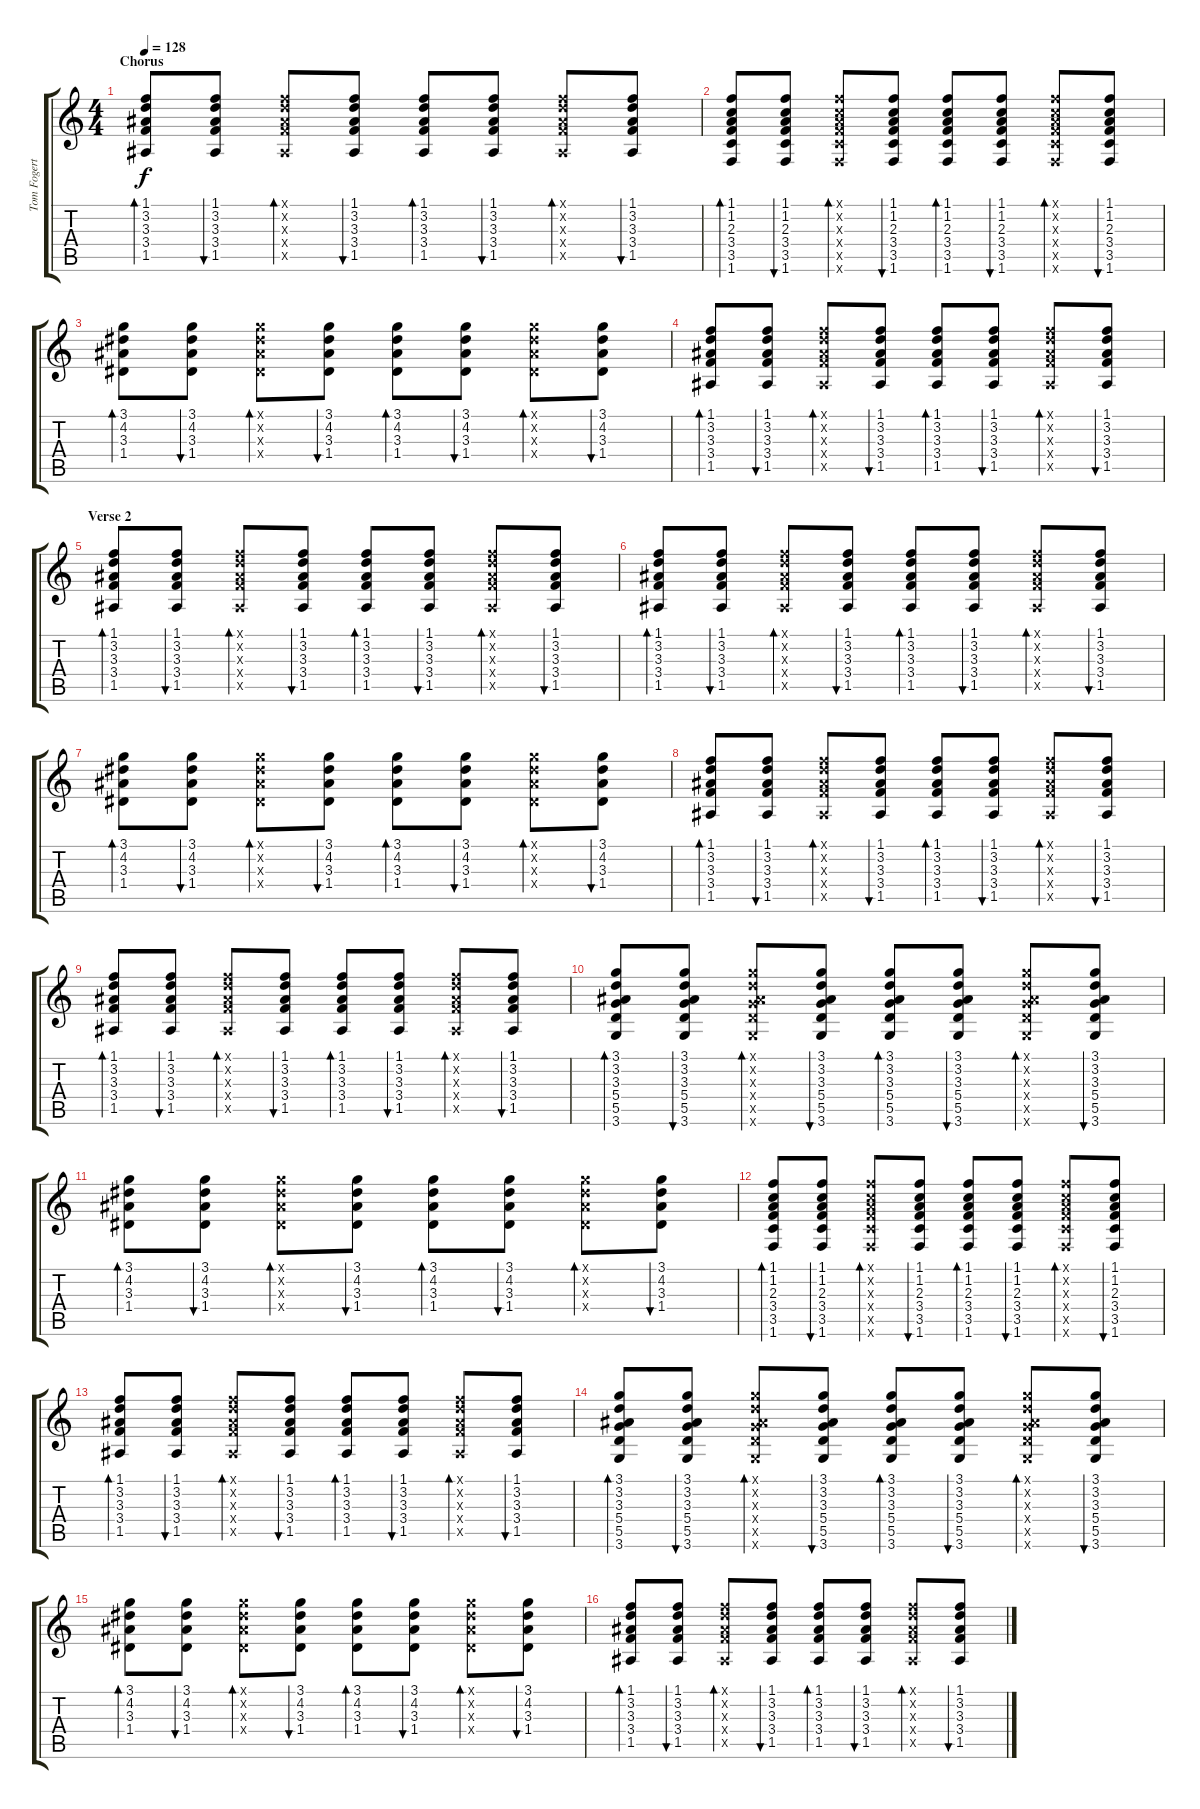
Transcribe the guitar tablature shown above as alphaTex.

\track ("Tom Fogerty" "Tom Fogert") {instrument acousticguitarsteel}
\staff {score tabs}
\tuning (E4 B3 G3 D3 A2 E2) {hide}
\ts (4 4)
\section ("" "Chorus")
\tempo 128
\clef g2
\ks c
(1.1 3.2 3.3 3.4 1.5).8{bd 60 dy f} (1.1 3.2 3.3 3.4 1.5).8{bu 60} (1.1{x} 3.2{x} 3.3{x} 3.4{x} 1.5{x}).8{bd 60} (1.1 3.2 3.3 3.4 1.5).8{bu 60} (1.1 3.2 3.3 3.4 1.5).8{bd 60} (1.1 3.2 3.3 3.4 1.5).8{bu 60} (1.1{x} 3.2{x} 3.3{x} 3.4{x} 1.5{x}).8{bd 60} (1.1 3.2 3.3 3.4 1.5).8{bu 60} |
(1.1 1.2 2.3 3.4 3.5 1.6).8{bd 60} (1.1 1.2 2.3 3.4 3.5 1.6).8{bu 60} (1.1{x} 1.2{x} 2.3{x} 3.4{x} 3.5{x} 1.6{x}).8{bd 60} (1.1 1.2 2.3 3.4 3.5 1.6).8{bu 60} (1.1 1.2 2.3 3.4 3.5 1.6).8{bd 60} (1.1 1.2 2.3 3.4 3.5 1.6).8{bu 60} (1.1{x} 1.2{x} 2.3{x} 3.4{x} 3.5{x} 1.6{x}).8{bd 60} (1.1 1.2 2.3 3.4 3.5 1.6).8{bu 60} |
(3.1 4.2 3.3 1.4).8{bd 60} (3.1 4.2 3.3 1.4).8{bu 60} (3.1{x} 4.2{x} 3.3{x} 1.4{x}).8{bd 60} (3.1 4.2 3.3 1.4).8{bu 60} (3.1 4.2 3.3 1.4).8{bd 60} (3.1 4.2 3.3 1.4).8{bu 60} (3.1{x} 4.2{x} 3.3{x} 1.4{x}).8{bd 60} (3.1 4.2 3.3 1.4).8{bu 60} |
(1.1 3.2 3.3 3.4 1.5).8{bd 60} (1.1 3.2 3.3 3.4 1.5).8{bu 60} (1.1{x} 3.2{x} 3.3{x} 3.4{x} 1.5{x}).8{bd 60} (1.1 3.2 3.3 3.4 1.5).8{bu 60} (1.1 3.2 3.3 3.4 1.5).8{bd 60} (1.1 3.2 3.3 3.4 1.5).8{bu 60} (1.1{x} 3.2{x} 3.3{x} 3.4{x} 1.5{x}).8{bd 60} (1.1 3.2 3.3 3.4 1.5).8{bu 60} |
\section ("" "Verse 2")
(1.1 3.2 3.3 3.4 1.5).8{bd 60} (1.1 3.2 3.3 3.4 1.5).8{bu 60} (1.1{x} 3.2{x} 3.3{x} 3.4{x} 1.5{x}).8{bd 60} (1.1 3.2 3.3 3.4 1.5).8{bu 60} (1.1 3.2 3.3 3.4 1.5).8{bd 60} (1.1 3.2 3.3 3.4 1.5).8{bu 60} (1.1{x} 3.2{x} 3.3{x} 3.4{x} 1.5{x}).8{bd 60} (1.1 3.2 3.3 3.4 1.5).8{bu 60} |
(1.1 3.2 3.3 3.4 1.5).8{bd 60} (1.1 3.2 3.3 3.4 1.5).8{bu 60} (1.1{x} 3.2{x} 3.3{x} 3.4{x} 1.5{x}).8{bd 60} (1.1 3.2 3.3 3.4 1.5).8{bu 60} (1.1 3.2 3.3 3.4 1.5).8{bd 60} (1.1 3.2 3.3 3.4 1.5).8{bu 60} (1.1{x} 3.2{x} 3.3{x} 3.4{x} 1.5{x}).8{bd 60} (1.1 3.2 3.3 3.4 1.5).8{bu 60} |
(3.1 4.2 3.3 1.4).8{bd 60} (3.1 4.2 3.3 1.4).8{bu 60} (3.1{x} 4.2{x} 3.3{x} 1.4{x}).8{bd 60} (3.1 4.2 3.3 1.4).8{bu 60} (3.1 4.2 3.3 1.4).8{bd 60} (3.1 4.2 3.3 1.4).8{bu 60} (3.1{x} 4.2{x} 3.3{x} 1.4{x}).8{bd 60} (3.1 4.2 3.3 1.4).8{bu 60} |
(1.1 3.2 3.3 3.4 1.5).8{bd 60} (1.1 3.2 3.3 3.4 1.5).8{bu 60} (1.1{x} 3.2{x} 3.3{x} 3.4{x} 1.5{x}).8{bd 60} (1.1 3.2 3.3 3.4 1.5).8{bu 60} (1.1 3.2 3.3 3.4 1.5).8{bd 60} (1.1 3.2 3.3 3.4 1.5).8{bu 60} (1.1{x} 3.2{x} 3.3{x} 3.4{x} 1.5{x}).8{bd 60} (1.1 3.2 3.3 3.4 1.5).8{bu 60} |
(1.1 3.2 3.3 3.4 1.5).8{bd 60} (1.1 3.2 3.3 3.4 1.5).8{bu 60} (1.1{x} 3.2{x} 3.3{x} 3.4{x} 1.5{x}).8{bd 60} (1.1 3.2 3.3 3.4 1.5).8{bu 60} (1.1 3.2 3.3 3.4 1.5).8{bd 60} (1.1 3.2 3.3 3.4 1.5).8{bu 60} (1.1{x} 3.2{x} 3.3{x} 3.4{x} 1.5{x}).8{bd 60} (1.1 3.2 3.3 3.4 1.5).8{bu 60} |
(3.1 3.2 3.3 5.4 5.5 3.6).8{bd 60} (3.1 3.2 3.3 5.4 5.5 3.6).8{bu 60} (3.1{x} 3.2{x} 3.3{x} 5.4{x} 5.5{x} 3.6{x}).8{bd 60} (3.1 3.2 3.3 5.4 5.5 3.6).8{bu 60} (3.1 3.2 3.3 5.4 5.5 3.6).8{bd 60} (3.1 3.2 3.3 5.4 5.5 3.6).8{bu 60} (3.1{x} 3.2{x} 3.3{x} 5.4{x} 5.5{x} 3.6{x}).8{bd 60} (3.1 3.2 3.3 5.4 5.5 3.6).8{bu 60} |
(3.1 4.2 3.3 1.4).8{bd 60} (3.1 4.2 3.3 1.4).8{bu 60} (3.1{x} 4.2{x} 3.3{x} 1.4{x}).8{bd 60} (3.1 4.2 3.3 1.4).8{bu 60} (3.1 4.2 3.3 1.4).8{bd 60} (3.1 4.2 3.3 1.4).8{bu 60} (3.1{x} 4.2{x} 3.3{x} 1.4{x}).8{bd 60} (3.1 4.2 3.3 1.4).8{bu 60} |
(1.1 1.2 2.3 3.4 3.5 1.6).8{bd 60} (1.1 1.2 2.3 3.4 3.5 1.6).8{bu 60} (1.1{x} 1.2{x} 2.3{x} 3.4{x} 3.5{x} 1.6{x}).8{bd 60} (1.1 1.2 2.3 3.4 3.5 1.6).8{bu 60} (1.1 1.2 2.3 3.4 3.5 1.6).8{bd 60} (1.1 1.2 2.3 3.4 3.5 1.6).8{bu 60} (1.1{x} 1.2{x} 2.3{x} 3.4{x} 3.5{x} 1.6{x}).8{bd 60} (1.1 1.2 2.3 3.4 3.5 1.6).8{bu 60} |
(1.1 3.2 3.3 3.4 1.5).8{bd 60} (1.1 3.2 3.3 3.4 1.5).8{bu 60} (1.1{x} 3.2{x} 3.3{x} 3.4{x} 1.5{x}).8{bd 60} (1.1 3.2 3.3 3.4 1.5).8{bu 60} (1.1 3.2 3.3 3.4 1.5).8{bd 60} (1.1 3.2 3.3 3.4 1.5).8{bu 60} (1.1{x} 3.2{x} 3.3{x} 3.4{x} 1.5{x}).8{bd 60} (1.1 3.2 3.3 3.4 1.5).8{bu 60} |
(3.1 3.2 3.3 5.4 5.5 3.6).8{bd 60} (3.1 3.2 3.3 5.4 5.5 3.6).8{bu 60} (3.1{x} 3.2{x} 3.3{x} 5.4{x} 5.5{x} 3.6{x}).8{bd 60} (3.1 3.2 3.3 5.4 5.5 3.6).8{bu 60} (3.1 3.2 3.3 5.4 5.5 3.6).8{bd 60} (3.1 3.2 3.3 5.4 5.5 3.6).8{bu 60} (3.1{x} 3.2{x} 3.3{x} 5.4{x} 5.5{x} 3.6{x}).8{bd 60} (3.1 3.2 3.3 5.4 5.5 3.6).8{bu 60} |
(3.1 4.2 3.3 1.4).8{bd 60} (3.1 4.2 3.3 1.4).8{bu 60} (3.1{x} 4.2{x} 3.3{x} 1.4{x}).8{bd 60} (3.1 4.2 3.3 1.4).8{bu 60} (3.1 4.2 3.3 1.4).8{bd 60} (3.1 4.2 3.3 1.4).8{bu 60} (3.1{x} 4.2{x} 3.3{x} 1.4{x}).8{bd 60} (3.1 4.2 3.3 1.4).8{bu 60} |
(1.1 3.2 3.3 3.4 1.5).8{bd 60} (1.1 3.2 3.3 3.4 1.5).8{bu 60} (1.1{x} 3.2{x} 3.3{x} 3.4{x} 1.5{x}).8{bd 60} (1.1 3.2 3.3 3.4 1.5).8{bu 60} (1.1 3.2 3.3 3.4 1.5).8{bd 60} (1.1 3.2 3.3 3.4 1.5).8{bu 60} (1.1{x} 3.2{x} 3.3{x} 3.4{x} 1.5{x}).8{bd 60} (1.1 3.2 3.3 3.4 1.5).8{bu 60}
